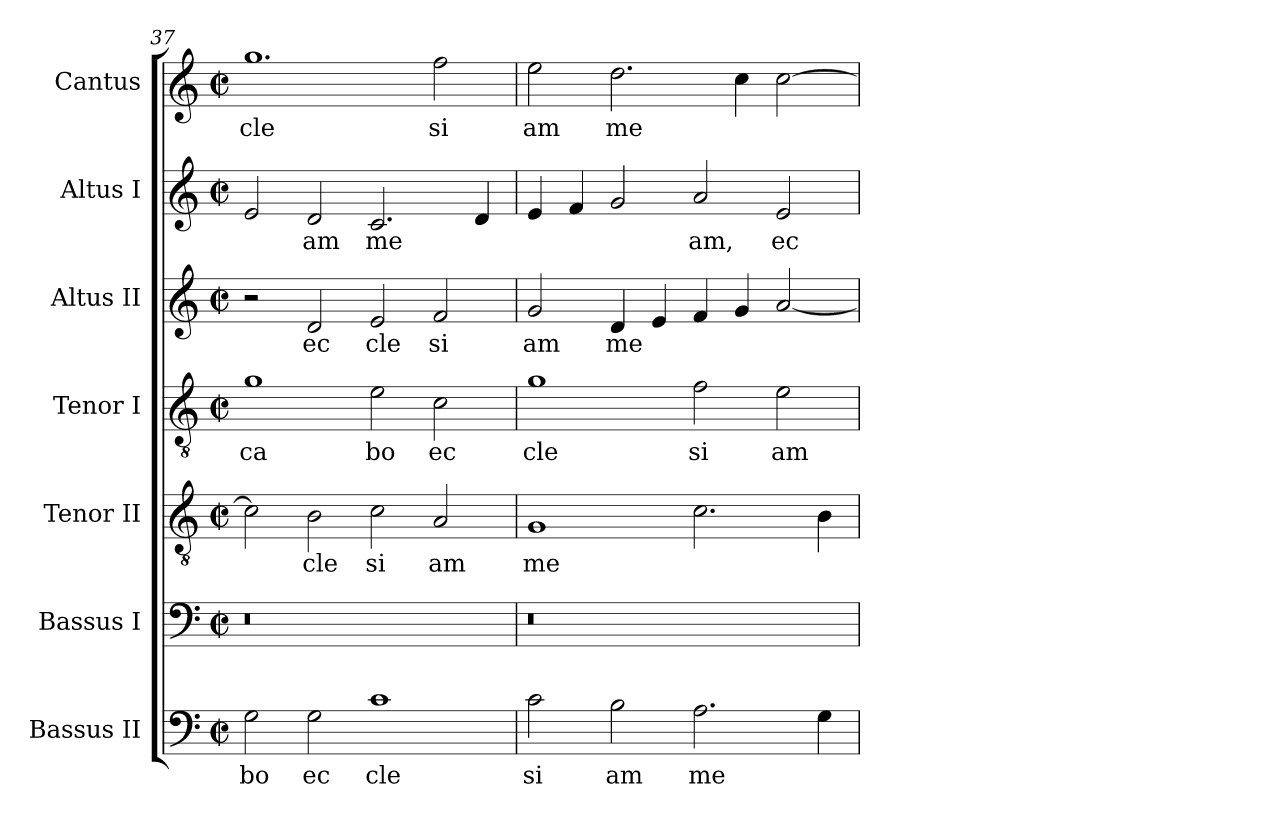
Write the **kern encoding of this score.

**kern	**text	**kern	**kern	**text	**kern	**text	**kern	**text	**kern	**text	**kern	**text
*part7	*part7	*part6	*part5	*part5	*part4	*part4	*part3	*part3	*part2	*part2	*part1	*part1
*staff7	*staff7	*staff6	*staff5	*staff5	*staff4	*staff4	*staff3	*staff3	*staff2	*staff2	*staff1	*staff1
*I"Bassus II	*	*I"Bassus I	*I"Tenor II	*	*I"Tenor I	*	*I"Altus II	*	*I"Altus I	*	*I"Cantus	*
*clefF4	*	*clefF4	*clefGv2	*	*clefGv2	*	*clefG2	*	*clefG2	*	*clefG2	*
*M2/2	*	*M2/2	*M2/2	*	*M2/2	*	*M2/2	*	*M2/2	*	*M2/2	*
*met(c|)	*	*met(c|)	*met(c|)	*	*met(c|)	*	*met(c|)	*	*met(c|)	*	*met(c|)	*
=37	=37	=37	=37	=37	=37	=37	=37	=37	=37	=37	=37	=37
!	!LO:LY:b:cj	!	!	!	!	!LO:LY:b:cj	!	!	!	!	!	!LO:LY:b:cj
2G\	bo	0r	2c\]	.	1g	ca	2r	.	2e/	.	1.gg	cle
!	!LO:LY:b:cj	!	!	!LO:LY:b:cj	!	!	!	!LO:LY:b:cj	!	!LO:LY:b:cj	!	!
2G\	ec	.	2B\	cle	.	.	2d/	ec	2d/	am	.	.
!	!LO:LY:b:cj	!	!	!LO:LY:b:cj	!	!LO:LY:b:cj	!	!LO:LY:b:cj	!	!LO:LY:b	!	!
1c	cle	.	2c\	si	2e\	bo	2e/	cle	2.c/	me	.	.
!	!	!	!	!LO:LY:b:cj	!	!LO:LY:b:cj	!	!LO:LY:b:cj	!	!	!	!LO:LY:b:cj
.	.	.	2A/	am	2c\	ec	2f/	si	.	.	2ff\	si
.	.	.	.	.	.	.	.	.	4d/	.	.	.
=38	=38	=38	=38	=38	=38	=38	=38	=38	=38	=38	=38	=38
!	!LO:LY:b:cj	!	!	!LO:LY:b:cj	!	!LO:LY:b:cj	!	!LO:LY:b:cj	!	!	!	!LO:LY:b:cj
2c\	si	0r	1G	me	1g	cle	2g/	am	4e/	.	2ee\	am
.	.	.	.	.	.	.	.	.	4f/	.	.	.
!	!LO:LY:b:cj	!	!	!	!	!	!	!LO:LY:b	!	!	!	!LO:LY:b
2B\	am	.	.	.	.	.	4d/	me	2g/	.	2.dd\	me
.	.	.	.	.	.	.	4e/	.	.	.	.	.
!	!LO:LY:b	!	!	!	!	!LO:LY:b:cj	!	!	!	!LO:LY:b:cj	!	!
2.A\	me	.	2.c\	.	2f\	si	4f/	.	2a/	am,	.	.
.	.	.	.	.	.	.	4g/	.	.	.	4cc\	.
!	!	!	!	!	!	!LO:LY:b:cj	!	!	!	!LO:LY:b:cj	!	!
.	.	.	.	.	2e\	am	[>2a/	.	2e/	ec	[<2cc\	.
4G\	.	.	4B\	.	.	.	.	.	.	.	.	.
=	=	=	=	=	=	=	=	=	=	=	=	=
*-	*-	*-	*-	*-	*-	*-	*-	*-	*-	*-	*-	*-
